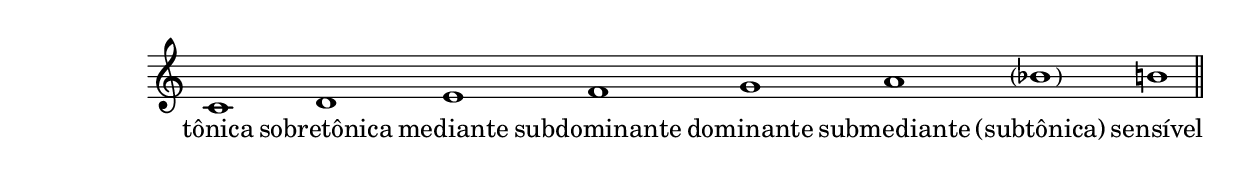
\version "2.10.0"
<<
\new Staff \with {
	\remove "Time_signature_engraver"
	\override Stem #'transparent = ##t
}
\relative c' { \clef treble
		\key c \major
		\time 15/1
		c1 s d s e s f s g s a s
		\once \override TextScript #'extra-offset = #'( -2.0 . -3.5 )
		bes^\markup { "(      )" } s b! \bar "||"
}
\addlyrics{ tônica sobretônica mediante subdominante dominante submediante "(subtônica)" sensível }
>>


